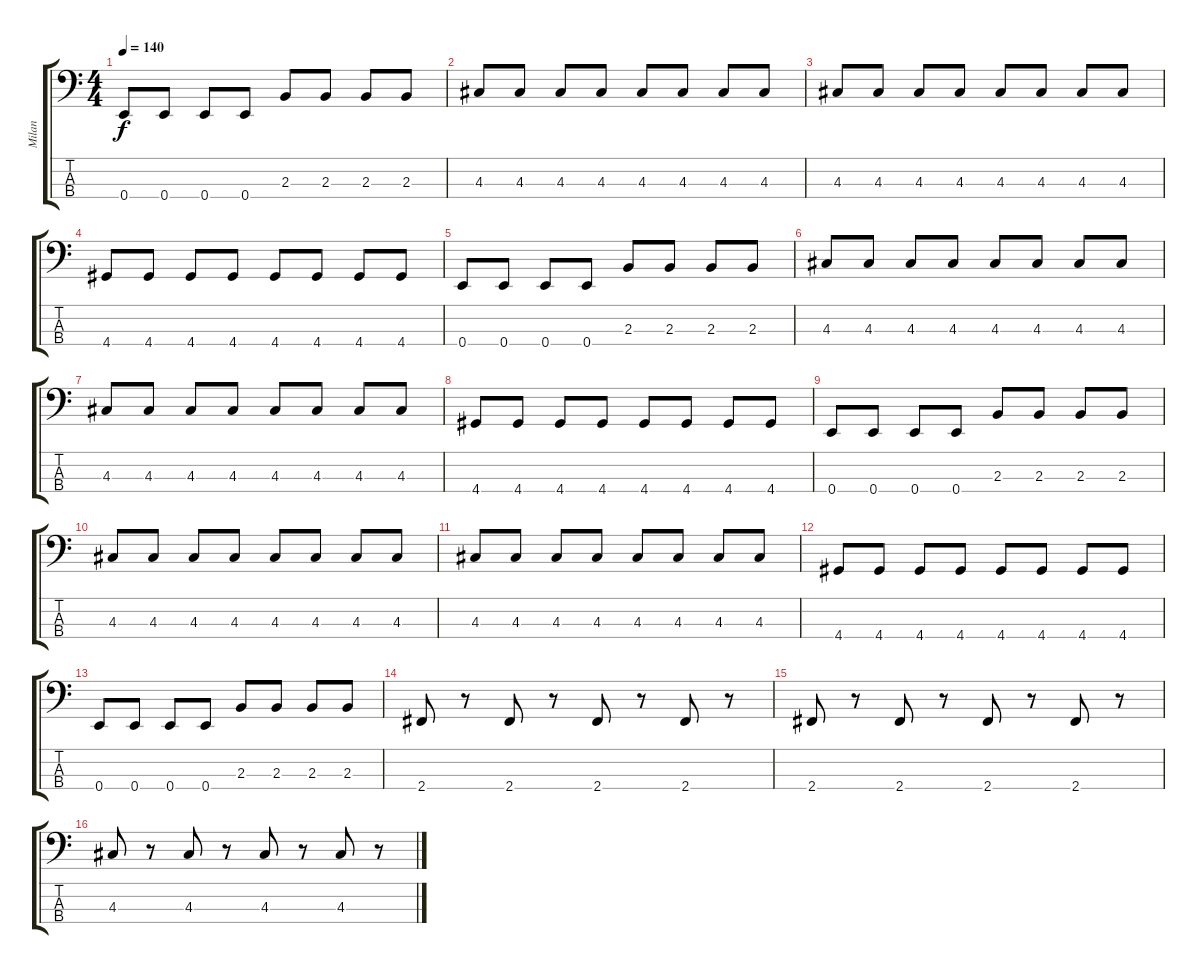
\track ("Milan" "Milan") {instrument electricbasspick}
\staff {score tabs}
\tuning (G2 D2 A1 E1) {hide}
\ts (4 4)
\tempo 140
\clef f4
\ks c
0.4.8{dy f} 0.4.8 0.4.8 0.4.8 2.3.8 2.3.8 2.3.8 2.3.8 |
4.3.8 4.3.8 4.3.8 4.3.8 4.3.8 4.3.8 4.3.8 4.3.8 |
4.3.8 4.3.8 4.3.8 4.3.8 4.3.8 4.3.8 4.3.8 4.3.8 |
4.4.8 4.4.8 4.4.8 4.4.8 4.4.8 4.4.8 4.4.8 4.4.8 |
0.4.8 0.4.8 0.4.8 0.4.8 2.3.8 2.3.8 2.3.8 2.3.8 |
4.3.8 4.3.8 4.3.8 4.3.8 4.3.8 4.3.8 4.3.8 4.3.8 |
4.3.8 4.3.8 4.3.8 4.3.8 4.3.8 4.3.8 4.3.8 4.3.8 |
4.4.8 4.4.8 4.4.8 4.4.8 4.4.8 4.4.8 4.4.8 4.4.8 |
0.4.8 0.4.8 0.4.8 0.4.8 2.3.8 2.3.8 2.3.8 2.3.8 |
4.3.8 4.3.8 4.3.8 4.3.8 4.3.8 4.3.8 4.3.8 4.3.8 |
4.3.8 4.3.8 4.3.8 4.3.8 4.3.8 4.3.8 4.3.8 4.3.8 |
4.4.8 4.4.8 4.4.8 4.4.8 4.4.8 4.4.8 4.4.8 4.4.8 |
0.4.8 0.4.8 0.4.8 0.4.8 2.3.8 2.3.8 2.3.8 2.3.8 |
2.4.8 r.8 2.4.8 r.8 2.4.8 r.8 2.4.8 r.8 |
2.4.8 r.8 2.4.8 r.8 2.4.8 r.8 2.4.8 r.8 |
4.3.8 r.8 4.3.8 r.8 4.3.8 r.8 4.3.8 r.8
